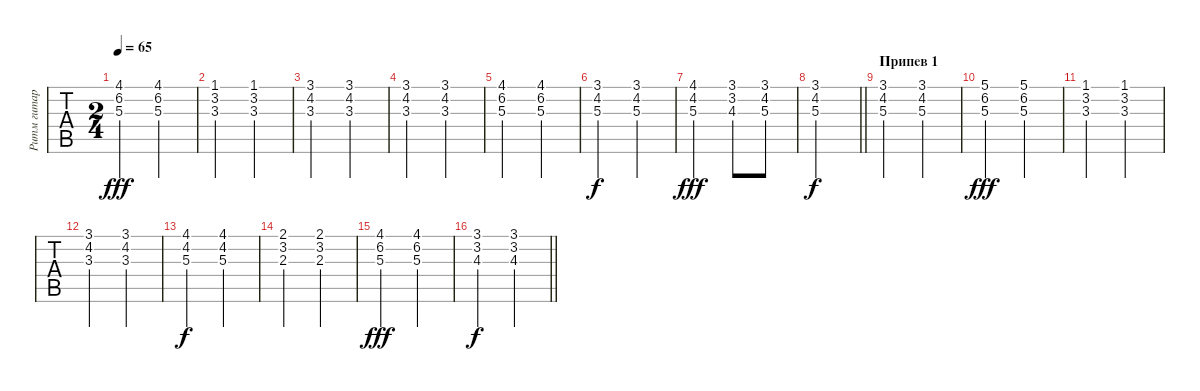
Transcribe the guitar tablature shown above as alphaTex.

\track ("Ритм гитара" "Ритм гитар") {instrument acousticguitarnylon}
\staff {tabs}
\tuning (E4 B3 G3 D3 A2 E2) {hide}
\ts (2 4)
\tempo 65
\clef g2
\ks c
(4.1 6.2 5.3).4{dy fff} (4.1 6.2 5.3).4 |
(1.1 3.2 3.3).4 (1.1 3.2 3.3).4 |
(3.1 4.2 3.3).4 (3.1 4.2 3.3).4 |
(3.1 4.2 3.3).4 (3.1 4.2 3.3).4 |
(4.1 6.2 5.3).4 (4.1 6.2 5.3).4 |
(3.1 4.2 5.3).4{dy f} (3.1 4.2 5.3).4 |
(4.1 4.2 5.3).4{dy fff} (3.1 3.2 4.3).8 (3.1 4.2 5.3).8 |
\barLineRight lightlight
(3.1 4.2 5.3).2{dy f} |
\section ("" "Припев 1")
(3.1 4.2 5.3).4 (3.1 4.2 5.3).4 |
(5.1 6.2 5.3).4{dy fff} (5.1 6.2 5.3).4 |
(1.1 3.2 3.3).4 (1.1 3.2 3.3).4 |
(3.1 4.2 3.3).4 (3.1 4.2 3.3).4 |
(4.1 4.2 5.3).4{dy f} (4.1 4.2 5.3).4 |
(2.1 3.2 2.3).4 (2.1 3.2 2.3).4 |
(4.1 6.2 5.3).4{dy fff} (4.1 6.2 5.3).4 |
\barLineRight lightlight
(3.1 3.2 4.3).4{dy f} (3.1 3.2 4.3).4
